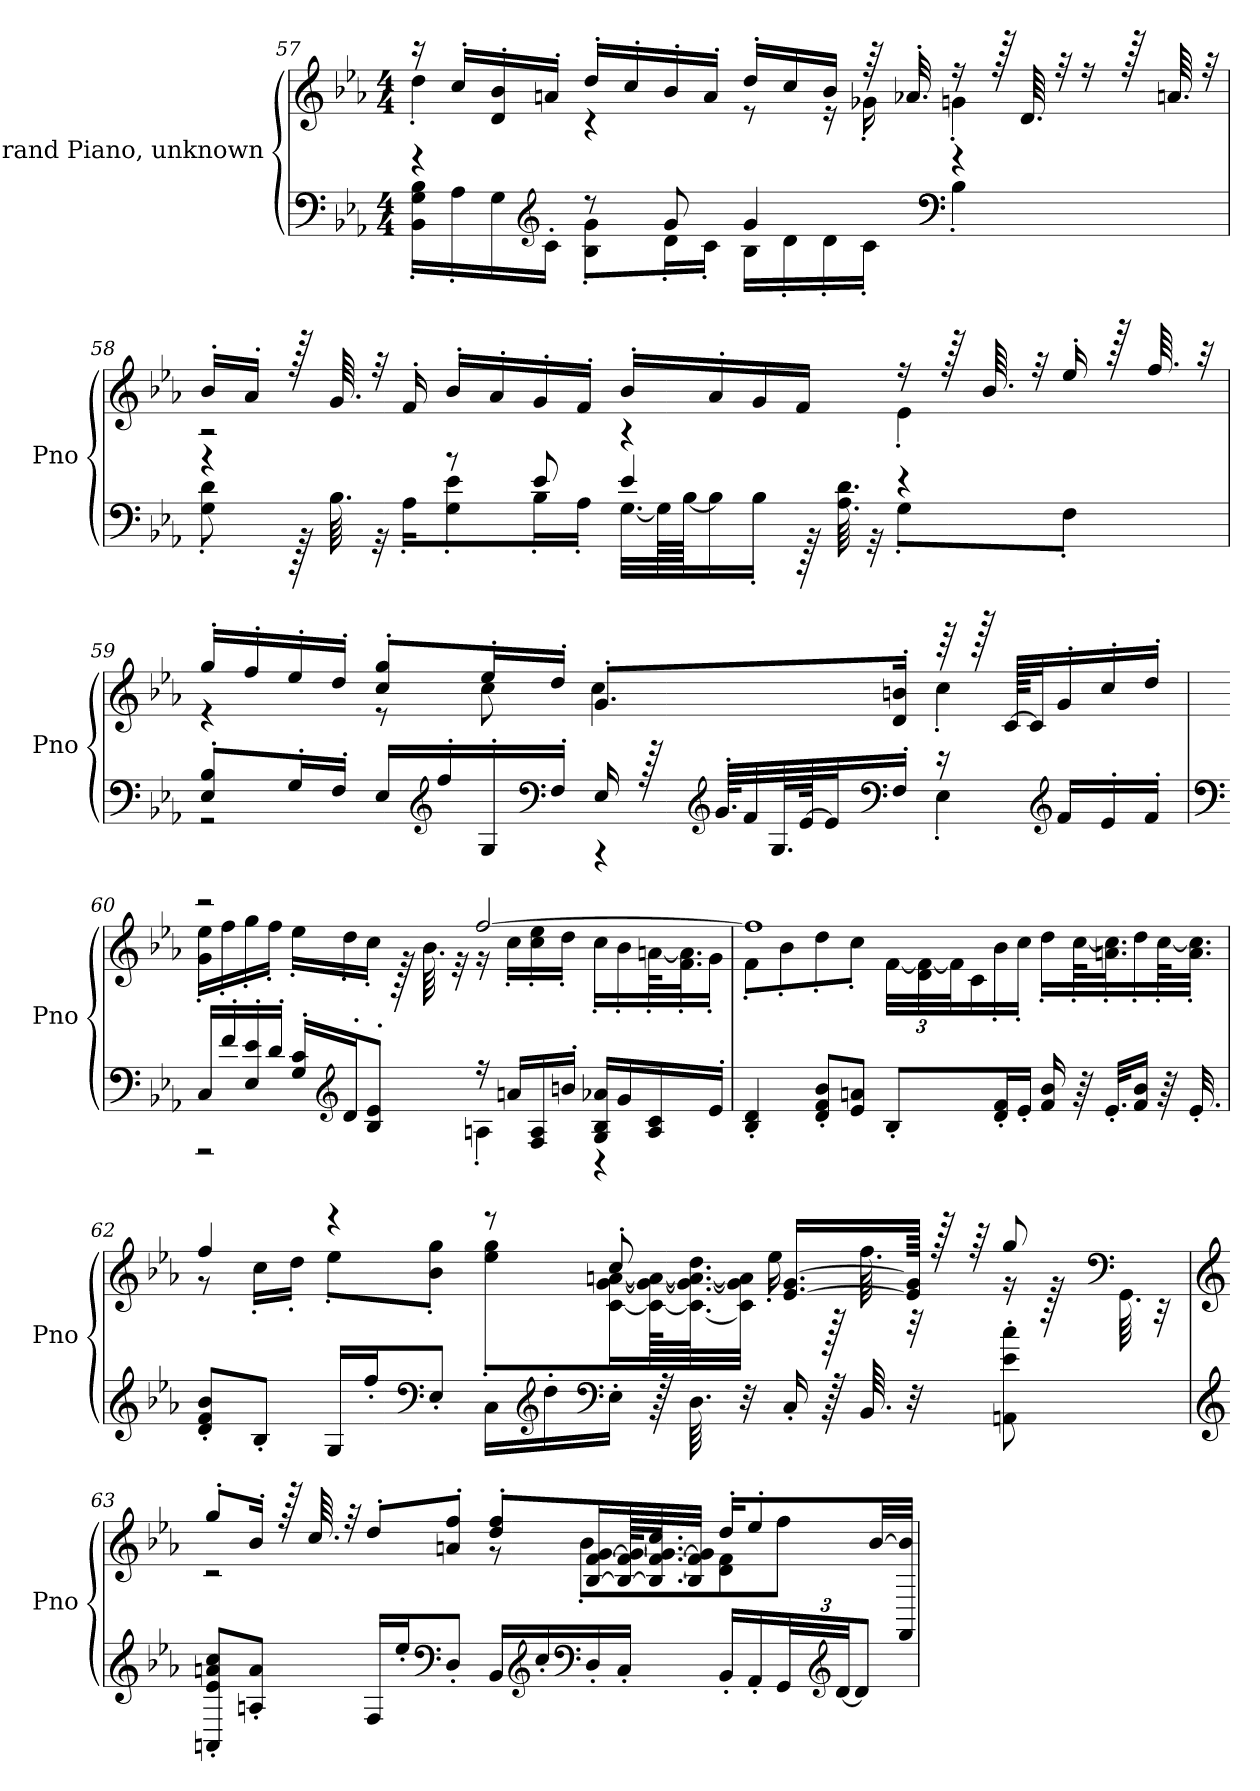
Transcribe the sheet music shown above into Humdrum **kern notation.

**kern	**kern
*part1	*part1
*staff2	*staff1
*I"Grand Piano, unknown	*
*I'Pno	*
!!LO:LB:g=z
*clefF4	*clefG2
*k[b-e-a-]	*k[b-e-a-]
*M4/4	*M4/4
=57	=57
*^	*^
4r	16BB-\' 16G\' 16B-\'LL	16r	4dd'\
.	16A-'\	16cc'/LL	.
.	16G\	16d/' 16b-/'	.
*clefG2	*	*	*
.	16c'\JJ	16an'/JJ	.
8r	8B-\' 8g\'L	16dd'/LL	4r
.	.	16cc'/	.
8g/	16d'\L	16b-'/	.
.	16c'\JJ	16a'/JJ	.
4g/	16B-\LL	16dd'/LL	8r
.	16d'\	16cc/	.
.	16d'\	16b-/JJ	16r
.	16c'\JJ	64r	16g-X'\
.	.	32.a-X'/	.
*clefF4	*	*	*
4r	4B-'\	16r	4gn'\
.	.	128r	.
.	.	64.d/	.
.	.	32r	.
.	.	16r	.
.	.	128r	.
.	.	64.an/	.
.	.	32r	.
!!LO:LB:g=z	!!
=58	=58	=58	=58
4r	8G\' 8d\'	16b-'/LL	2r
.	.	16a-'/JJ	.
.	128r	128r	.
.	64.B-\	64.g/	.
.	32r	32r	.
.	16A-'\KL	16f'/	.
8r	8G\' 8e-\'	16b-'/LL	.
.	.	16a-'/	.
8e-/	16B-'\L	16g'/	.
.	16A-'\JJ	16f'/JJ	.
4e-/	[32.G\LLL	16b-'/LL	4r
.	128G\LL]	.	.
.	[128B-\JJJ	.	.
.	16B-\]	16a-'/	.
.	16B-'\JJ	16g/	.
.	128r	16f/JJ	.
.	64.A-\ 64.d\	.	.
.	32r	.	.
4r	8G'\L	16r	4e-'\
.	.	128r	.
.	.	64.b-/	.
.	.	32r	.
.	8F'\J	16ee-'/	.
.	.	128r	.
.	.	64.ff/	.
.	.	32r	.
!!LO:LB:g=z	!!
=59	=59	=59	=59
8E-/' 8B-/'L	2r	16gg'/LL	4r
.	.	16ff'/	.
16G'/L	.	16ee-'/	.
16F'/JJ	.	16dd'/JJ	.
16E-/LL	.	8cc/' 8gg/'L	8r
*clefG2	*	*	*
16ff'/	.	.	.
16G'/	.	16ee-'/L	8cc\
*clefF4	*	*	*
16F'/JJ	.	16dd'/JJ	.
16E-/	4r	8.g'/L	4cc\
128r	.	.	.
*clefG2	*	*	*
64.g'/KLLL	.	.	.
32f/	.	.	.
64.G/L	.	.	.
[128e-/JK	.	.	.
32e-/J]	.	.	.
*clefF4	*	*	*
16F'/JJ	.	16d/' 16bn/'Jk	.
16r	4E-'\	64r	4cc'\
.	.	128r	.
.	.	[128c/KKLLL	.
.	.	32c/J]	.
*clefG2	*	*	*
16f/LL	.	16g'/	.
16e-'/	.	16cc'/	.
16f'/JJ	.	16dd'/JJ	.
!!LO:LB:g=z	!!
=60	=60	=60	=60
*clefF4	*	*	*
16C/LL	2r	2r	16g\' 16ee-\'LL
16f'/	.	.	16ff'\
16E-/' 16e-/'	.	.	16gg'\
16d'/JJ	.	.	16ff'\JJ
16G/' 16c/'LL	.	.	16ee-'\LL
*clefG2	*	*	*
16d'/J	.	.	16dd'\
8B-/' 8e-/'J	.	.	16cc'\JJ
.	.	.	128r
.	.	.	64.b-\
.	.	.	32r
16r	4An'\	[2ff/	16r
16an/LL	.	.	16cc'\LL
16F/ 16A/	.	.	16cc\' 16ee-\'
16bn'/JJ	.	.	16dd'\JJ
16G/ 16B-/ 16a-X/LL	4r	.	16cc'\LL
16g/	.	.	16b-'\
16A/ 16c/	.	.	[64an'\KL
.	.	.	32.f\' 32.a\]'J
16e-'/JJ	.	.	16g'\JJ
*v	*v	*	*
!!LO:PB:g=z	!!
=61	=61	=61
4B-/' 4d/'	1ff]	8f'\L
.	.	8b-'\
8d/' 8f/' 8b-/'L	.	8dd'\
8e-/ 8an/J	.	8cc'\J
*	*	*Xbrackettup
8B-'/L	.	[48f\LLL
.	.	48d\ 48f\_
.	.	48f\J]
.	.	16c\
16d/' 16f/'L	.	16b-'\
16e-'/JJ	.	16cc'\JJ
16f/ 16b-/	.	16dd'\LL
64r	.	[64cc'\KL
32.e-'/KLL	.	32.an\' 32.cc\]'J
16f/ 16b-/JJ	.	16dd'\
64r	.	[64cc'\KL
32.e-'/	.	32.a\' 32.cc\]'JJJ
!!LO:LB:g=z	!!
=62	=62	=62
8d/' 8f/' 8b-/'L	4ff/	8r
8B-'/J	.	16cc'\LL
.	.	16dd'\JJ
16G/LL	4r	8ee-'\L
16ff'/J	.	.
*clefF4	*	*
8E-'/J	.	8b-\' 8gg\'J
16C\LL	8r	8ee-\' 8gg\'L
*clefG2	*	*
16dd'\	.	.
*clefF4	*	*
16E-'\JJ	8cc'/	[16c\ [16g\ [16an\L
128r	.	128c\_ 128g\_ 128a\_KLL
64.D\	.	64.c\_ 64.g\_ 64.a\_ 64.dd\J
32r	.	32c\] 32g\] 32a\]JJJ
16C'/	[16.e-/ [16.g/LL	16ee-'\
128r	.	128r
64.BB-/	.	64.ff\
32r	128e-/] 128g/]JJkkk	32r
.	128r	.
.	64r	.
8AAn\' 8e-\' 8cc\'	8gg/	16r
.	.	128r
*	*clefF4	*
.	.	64.GG\
.	.	32r
!!LO:LB:g=z	!!
=63	=63	=63
*clefG2	*clefG2	*
8AAn/' 8e-/' 8an/' 8cc/'L	8gg'/L	2r
8An/' 8a/'J	16b-'/Jk	.
.	128r	.
.	64.cc/	.
.	32r	.
16F/LL	8dd'/L	.
16ee-'/J	.	.
*clefF4	*	*
8D'/J	8an/' 8ff/'J	.
16BB-/LL	8dd/' 8ff/'L	8r
*clefG2	*	*
16cc'/	.	.
*clefF4	*	*
16D'/	[16B-/ [16f/ [16g/L	8b-'\L
16C'/JJ	128B-/_ 128f/_ 128g/_KLL	.
.	64.B-/_ 64.f/_ 64.g/_ 64.cc/J	.
.	32B-/] 32f/] 32g/]JJJ	.
16BB-'/LL	16dd'/KL	8d\ 8f\
16AA'/	8ee-'/	.
*Xbrackettup	*	*
48GG/L	.	8ff\J
*clefG2	*	*
[48d/JJ	.	.
12d/J]	.	.
.	[32b-/LL	.
.	32FF/ 32b-/]JJJ	.
*	*v	*v
=	=
*-	*-
